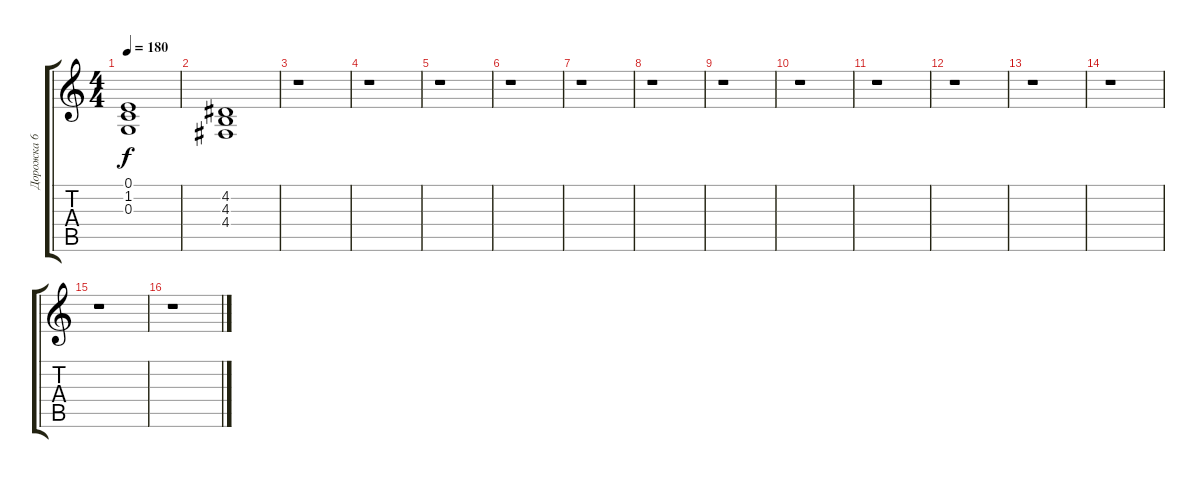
\track ("Дорожка 6" "Дорожка 6") {instrument stringensemble2}
\staff {score tabs}
\tuning (E4 B3 G3 D3 A2 E2) {hide}
\ts (4 4)
\tempo 180
\clef g2
\ks c
(0.1 1.2 0.3).1{dy f} |
(4.2 4.3 4.4).1 |
r.1 |
r.1 |
r.1 |
r.1 |
r.1 |
r.1 |
r.1 |
r.1 |
r.1 |
r.1 |
r.1 |
r.1 |
r.1 |
r.1
